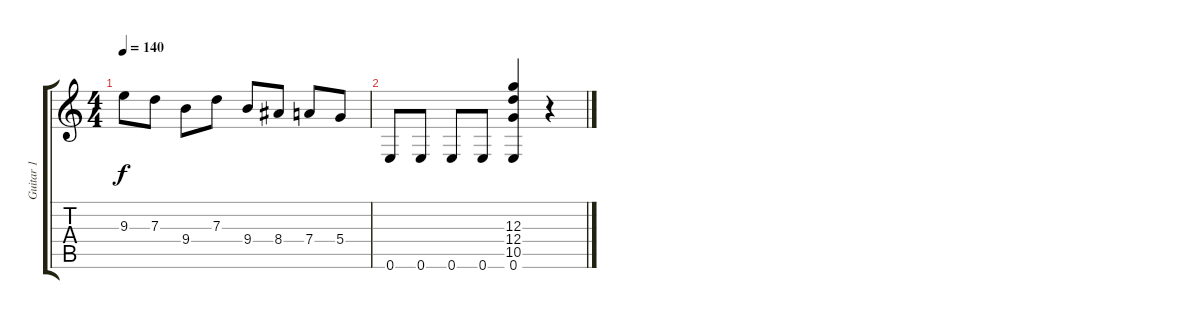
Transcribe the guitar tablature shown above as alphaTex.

\track ("Guitar 1" "Guitar 1") {instrument overdrivenguitar}
\staff {score tabs}
\tuning (E4 B3 G3 D3 A2 E2) {hide}
\ts (4 4)
\tempo 140
\clef g2
\ks c
9.3.8{dy f} 7.3.8 9.4.8 7.3.8 9.4.8 8.4.8 7.4.8 5.4.8 |
0.6.8 0.6.8 0.6.8 0.6.8 (12.3 12.4 10.5 0.6).4 r.4
